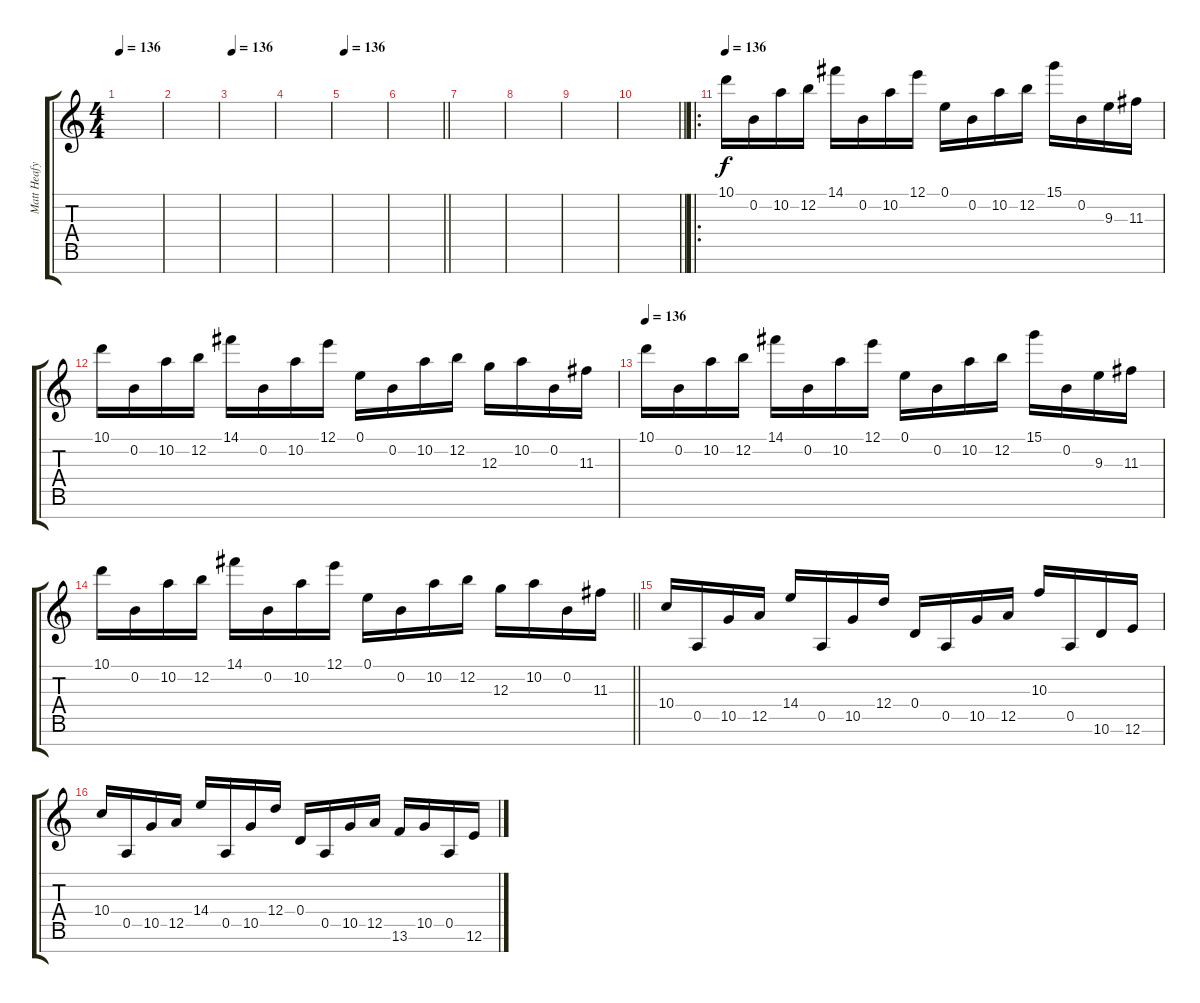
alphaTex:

\track ("Matt Heafy Lead" "Matt Heafy") {instrument overdrivenguitar}
\staff {score tabs}
\tuning (E4 B3 G3 D3 A2 E2 B1) {hide}
\ts (4 4)
\tempo 136
\clef g2
\ks c
|
|
\tempo 136
|
|
\tempo 136
|
\barLineRight lightlight
|
|
|
|
\barLineRight lightlight
|
\ro
\tempo 136
10.1.16 0.2.16 10.2.16 12.2.16 14.1.16 0.2.16 10.2.16 12.1.16 0.1.16 0.2.16 10.2.16 12.2.16 15.1.16 0.2.16 9.3.16 11.3.16 |
10.1.16 0.2.16 10.2.16 12.2.16 14.1.16 0.2.16 10.2.16 12.1.16 0.1.16 0.2.16 10.2.16 12.2.16 12.3.16 10.2.16 0.2.16 11.3.16 |
\tempo 136
10.1.16 0.2.16 10.2.16 12.2.16 14.1.16 0.2.16 10.2.16 12.1.16 0.1.16 0.2.16 10.2.16 12.2.16 15.1.16 0.2.16 9.3.16 11.3.16 |
\barLineRight lightlight
10.1.16 0.2.16 10.2.16 12.2.16 14.1.16 0.2.16 10.2.16 12.1.16 0.1.16 0.2.16 10.2.16 12.2.16 12.3.16 10.2.16 0.2.16 11.3.16 |
10.4.16 0.5.16 10.5.16 12.5.16 14.4.16 0.5.16 10.5.16 12.4.16 0.4.16 0.5.16 10.5.16 12.5.16 10.3.16 0.5.16 10.6.16 12.6.16 |
10.4.16 0.5.16 10.5.16 12.5.16 14.4.16 0.5.16 10.5.16 12.4.16 0.4.16 0.5.16 10.5.16 12.5.16 13.6.16 10.5.16 0.5.16 12.6.16
